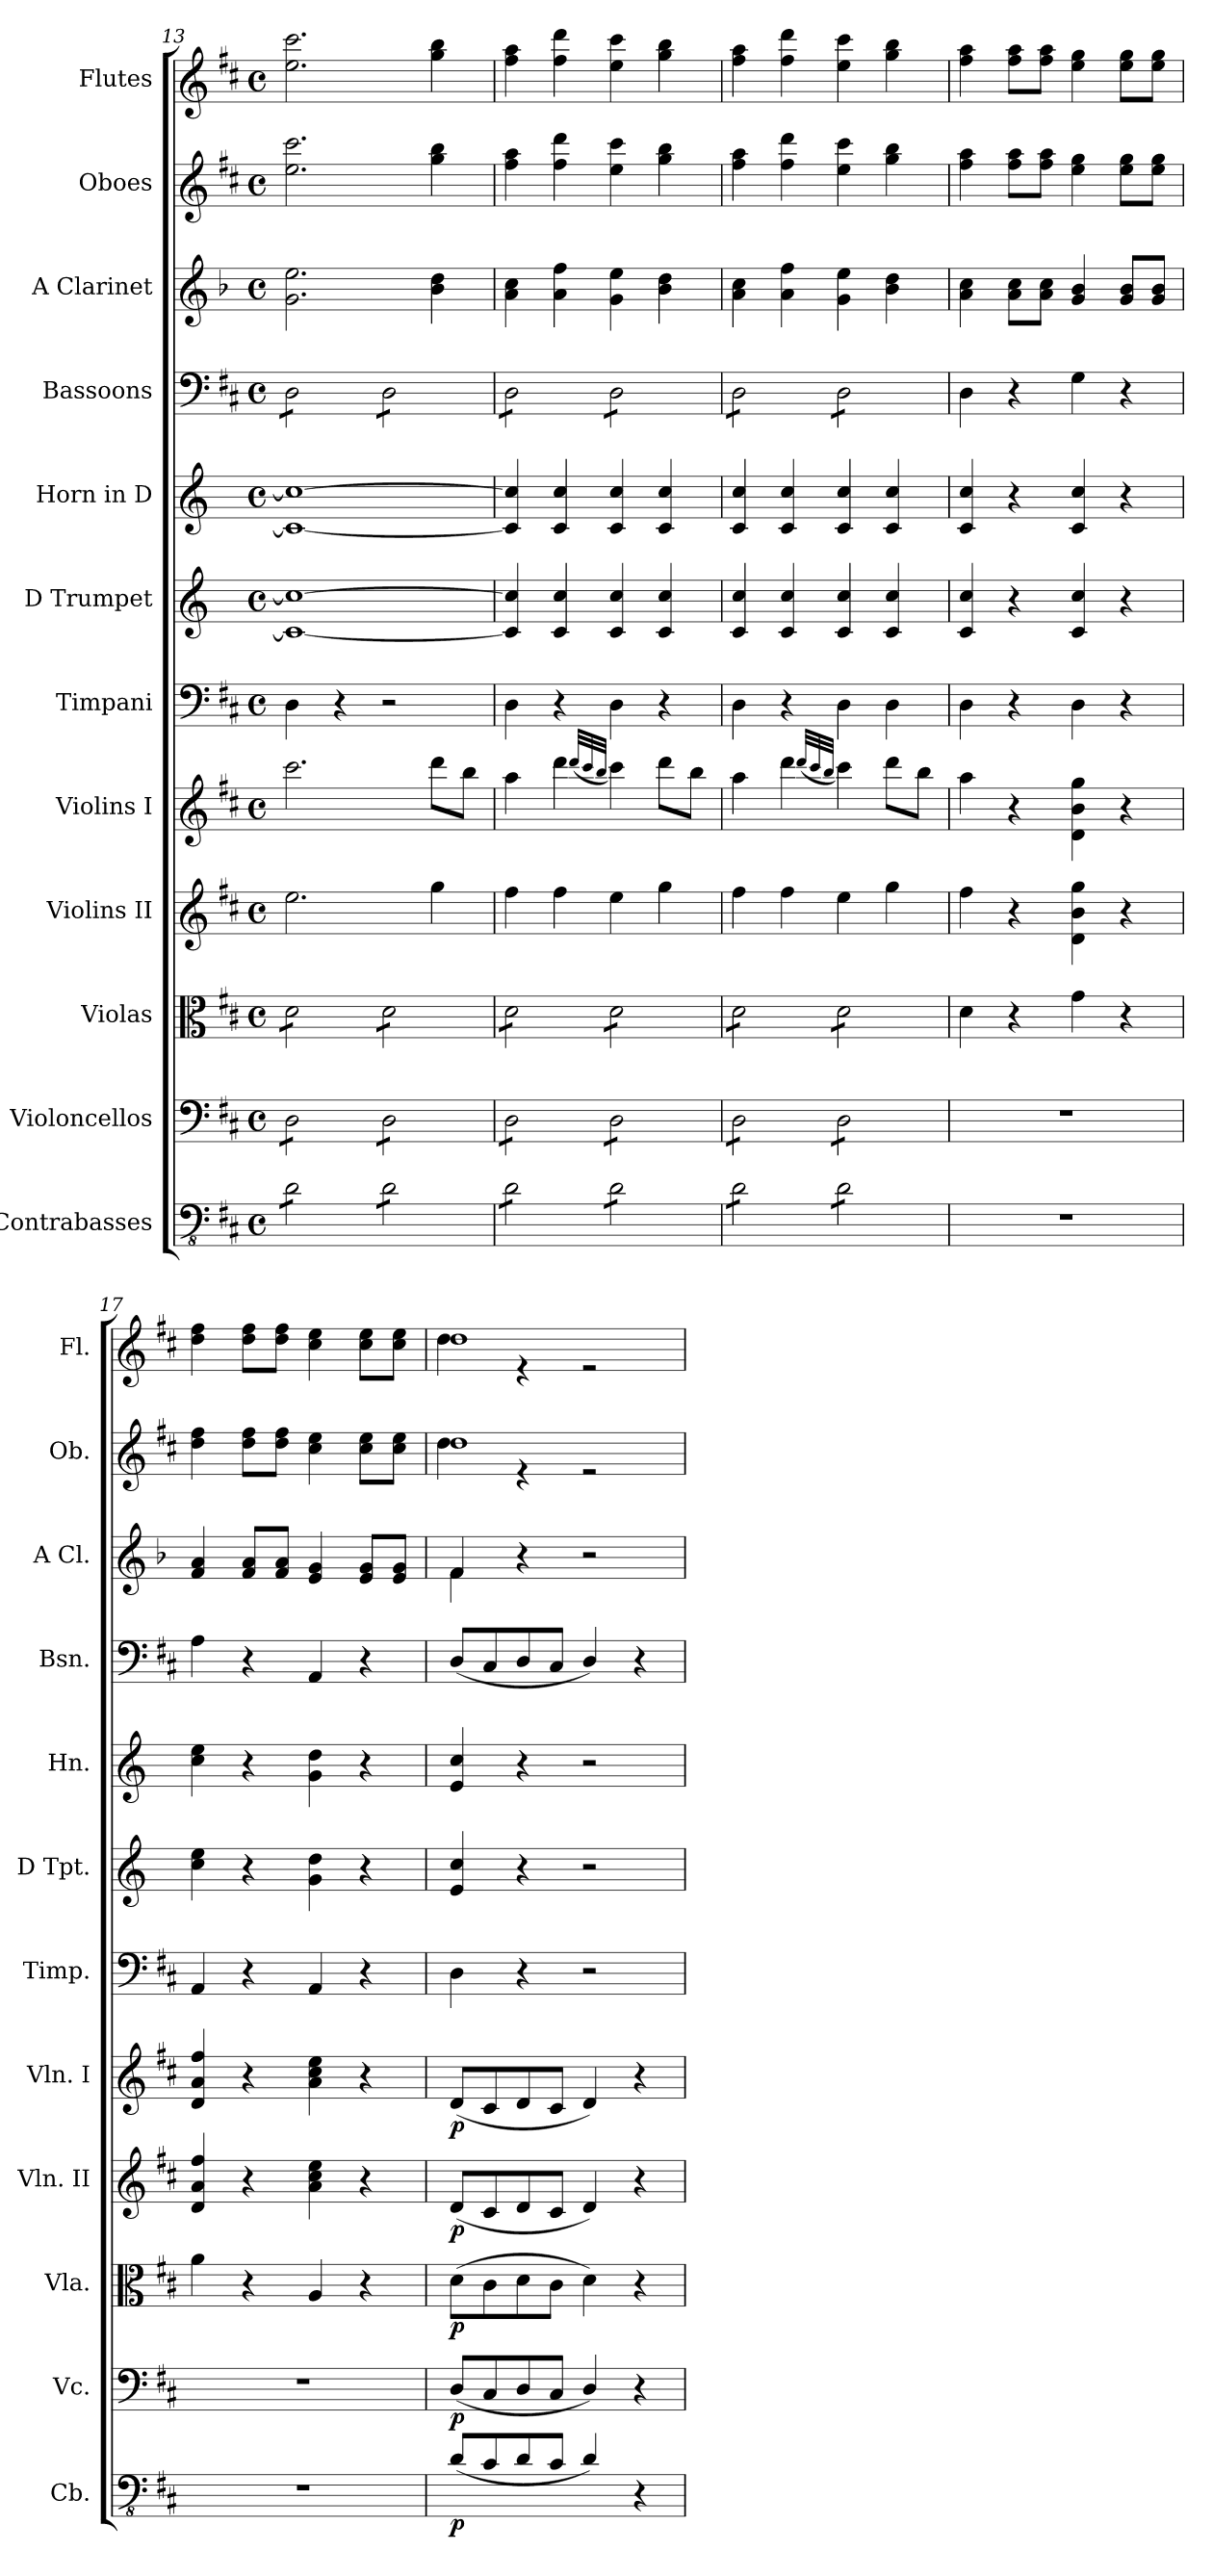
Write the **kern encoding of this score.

**kern	**dynam	**kern	**dynam	**kern	**dynam	**kern	**dynam	**kern	**dynam	**kern	**kern	**kern	**kern	**kern	**kern	**kern
*part12	*part12	*part11	*part11	*part10	*part10	*part9	*part9	*part8	*part8	*part7	*part6	*part5	*part4	*part3	*part2	*part1
*staff12	*staff12	*staff11	*staff11	*staff10	*staff10	*staff9	*staff9	*staff8	*staff8	*staff7	*staff6	*staff5	*staff4	*staff3	*staff2	*staff1
*I"Contrabasses	*	*I"Violoncellos	*	*I"Violas	*	*I"Violins II	*	*I"Violins I	*	*I"Timpani	*I"D Trumpet	*I"Horn in D	*I"Bassoons	*I"A Clarinet	*I"Oboes	*I"Flutes
*I'Cb.	*	*I'Vc.	*	*I'Vla.	*	*I'Vln. II	*	*I'Vln. I	*	*I'Timp.	*I'D Tpt.	*I'Hn.	*I'Bsn.	*I'A Cl.	*I'Ob.	*I'Fl.
*clefFv4	*	*clefF4	*	*clefC3	*	*clefG2	*	*clefG2	*	*clefF4	*clefG2	*clefG2	*clefF4	*clefG2	*clefG2	*clefG2
*ITrd7c12	*	*	*	*	*	*	*	*	*	*	*ITrd-1c-2	*ITrd6c10	*	*ITrd2c3	*	*
*k[f#c#]	*	*k[f#c#]	*	*k[f#c#]	*	*k[f#c#]	*	*k[f#c#]	*	*k[f#c#]	*k[f#c#]	*k[f#c#]	*k[f#c#]	*k[f#c#]	*k[f#c#]	*k[f#c#]
*M4/4	*	*M4/4	*	*M4/4	*	*M4/4	*	*M4/4	*	*M4/4	*M4/4	*M4/4	*M4/4	*M4/4	*M4/4	*M4/4
*met(c)	*	*met(c)	*	*met(c)	*	*met(c)	*	*met(c)	*	*met(c)	*met(c)	*met(c)	*met(c)	*met(c)	*met(c)	*met(c)
=13	=13	=13	=13	=13	=13	=13	=13	=13	=13	=13	=13	=13	=13	=13	=13	=13
*tremolo	*	*	*	*	*	*	*	*	*	*	*	*	*	*	*	*
*	*	*tremolo	*	*	*	*	*	*	*	*	*	*	*	*	*	*
*	*	*	*	*tremolo	*	*	*	*	*	*	*	*	*	*	*	*
*	*	*	*	*	*	*	*	*	*	*	*	*	*tremolo	*	*	*
8DD\L	.	8D\L	.	8d\L	.	2.ee\	.	2.ccc#\	.	4D\	1d_ 1dd_	1D_ 1d_	8D\L	2.e\ 2.cc#\	2.ee\ 2.ccc#\	2.ee\ 2.ccc#\
8DD\	.	8D\	.	8d\	.	.	.	.	.	.	.	.	8D\	.	.	.
8DD\	.	8D\	.	8d\	.	.	.	.	.	4r	.	.	8D\	.	.	.
8DD\J	.	8D\J	.	8d\J	.	.	.	.	.	.	.	.	8D\J	.	.	.
8DD\L	.	8D\L	.	8d\L	.	.	.	.	.	2r	.	.	8D\L	.	.	.
8DD\	.	8D\	.	8d\	.	.	.	.	.	.	.	.	8D\	.	.	.
8DD\	.	8D\	.	8d\	.	4gg\	.	8ddd\L	.	.	.	.	8D\	4g\ 4b\	4gg\ 4bb\	4gg\ 4bb\
8DD\J	.	8D\J	.	8d\J	.	.	.	8bb\J	.	.	.	.	8D\J	.	.	.
=14	=14	=14	=14	=14	=14	=14	=14	=14	=14	=14	=14	=14	=14	=14	=14	=14
8DD\L	.	8D\L	.	8d\L	.	4ff#\	.	4aa\	.	4D\	4d/] 4dd/]	4D/] 4d/]	8D\L	4f#\ 4a\	4ff#\ 4aa\	4ff#\ 4aa\
8DD\	.	8D\	.	8d\	.	.	.	.	.	.	.	.	8D\	.	.	.
8DD\	.	8D\	.	8d\	.	4ff#\	.	4ddd\	.	4r	4d/ 4dd/	4D/ 4d/	8D\	4f#\ 4dd\	4ff#\ 4ddd\	4ff#\ 4ddd\
8DD\J	.	8D\J	.	8d\J	.	.	.	.	.	.	.	.	8D\J	.	.	.
.	.	.	.	.	.	.	.	(<32qddd/LLL	.	.	.	.	.	.	.	.
.	.	.	.	.	.	.	.	32qccc#/	.	.	.	.	.	.	.	.
.	.	.	.	.	.	.	.	32qbb/JJJ	.	.	.	.	.	.	.	.
8DD\L	.	8D\L	.	8d\L	.	4ee\	.	4ccc#\)	.	4D\	4d/ 4dd/	4D/ 4d/	8D\L	4e\ 4cc#\	4ee\ 4ccc#\	4ee\ 4ccc#\
8DD\	.	8D\	.	8d\	.	.	.	.	.	.	.	.	8D\	.	.	.
8DD\	.	8D\	.	8d\	.	4gg\	.	8ddd\L	.	4r	4d/ 4dd/	4D/ 4d/	8D\	4g\ 4b\	4gg\ 4bb\	4gg\ 4bb\
8DD\J	.	8D\J	.	8d\J	.	.	.	8bb\J	.	.	.	.	8D\J	.	.	.
=15	=15	=15	=15	=15	=15	=15	=15	=15	=15	=15	=15	=15	=15	=15	=15	=15
8DD\L	.	8D\L	.	8d\L	.	4ff#\	.	4aa\	.	4D\	4d/ 4dd/	4D/ 4d/	8D\L	4f#\ 4a\	4ff#\ 4aa\	4ff#\ 4aa\
8DD\	.	8D\	.	8d\	.	.	.	.	.	.	.	.	8D\	.	.	.
8DD\	.	8D\	.	8d\	.	4ff#\	.	4ddd\	.	4r	4d/ 4dd/	4D/ 4d/	8D\	4f#\ 4dd\	4ff#\ 4ddd\	4ff#\ 4ddd\
8DD\J	.	8D\J	.	8d\J	.	.	.	.	.	.	.	.	8D\J	.	.	.
.	.	.	.	.	.	.	.	(<32qddd/LLL	.	.	.	.	.	.	.	.
.	.	.	.	.	.	.	.	32qccc#/	.	.	.	.	.	.	.	.
.	.	.	.	.	.	.	.	32qbb/JJJ	.	.	.	.	.	.	.	.
8DD\L	.	8D\L	.	8d\L	.	4ee\	.	4ccc#\)	.	4D\	4d/ 4dd/	4D/ 4d/	8D\L	4e\ 4cc#\	4ee\ 4ccc#\	4ee\ 4ccc#\
8DD\	.	8D\	.	8d\	.	.	.	.	.	.	.	.	8D\	.	.	.
8DD\	.	8D\	.	8d\	.	4gg\	.	8ddd\L	.	4D\	4d/ 4dd/	4D/ 4d/	8D\	4g\ 4b\	4gg\ 4bb\	4gg\ 4bb\
8DD\J	.	8D\J	.	8d\J	.	.	.	8bb\J	.	.	.	.	8D\J	.	.	.
*	*	*	*	*	*	*	*	*	*	*	*	*	*Xtremolo	*	*	*
*	*	*	*	*Xtremolo	*	*	*	*	*	*	*	*	*	*	*	*
*	*	*Xtremolo	*	*	*	*	*	*	*	*	*	*	*	*	*	*
*Xtremolo	*	*	*	*	*	*	*	*	*	*	*	*	*	*	*	*
=16	=16	=16	=16	=16	=16	=16	=16	=16	=16	=16	=16	=16	=16	=16	=16	=16
1r	.	1r	.	4d\	.	4ff#\	.	4aa\	.	4D\	4d/ 4dd/	4D/ 4d/	4D\	4f#\ 4a\	4ff#\ 4aa\	4ff#\ 4aa\
.	.	.	.	4r	.	4r	.	4r	.	4r	4r	4r	4r	8f#\ 8a\L	8ff#\ 8aa\L	8ff#\ 8aa\L
.	.	.	.	.	.	.	.	.	.	.	.	.	.	8f#\ 8a\J	8ff#\ 8aa\J	8ff#\ 8aa\J
.	.	.	.	4g\	.	4d\ 4b\ 4gg\	.	4d\ 4b\ 4gg\	.	4D\	4d/ 4dd/	4D/ 4d/	4G\	4e/ 4g/	4ee\ 4gg\	4ee\ 4gg\
.	.	.	.	4r	.	4r	.	4r	.	4r	4r	4r	4r	8e/ 8g/L	8ee\ 8gg\L	8ee\ 8gg\L
.	.	.	.	.	.	.	.	.	.	.	.	.	.	8e/ 8g/J	8ee\ 8gg\J	8ee\ 8gg\J
=17	=17	=17	=17	=17	=17	=17	=17	=17	=17	=17	=17	=17	=17	=17	=17	=17
1r	.	1r	.	4a\	.	4d/ 4a/ 4ff#/	.	4d/ 4a/ 4ff#/	.	4AA/	4dd\ 4ff#\	4d\ 4f#\	4A\	4d/ 4f#/	4dd\ 4ff#\	4dd\ 4ff#\
.	.	.	.	4r	.	4r	.	4r	.	4r	4r	4r	4r	8d/ 8f#/L	8dd\ 8ff#\L	8dd\ 8ff#\L
.	.	.	.	.	.	.	.	.	.	.	.	.	.	8d/ 8f#/J	8dd\ 8ff#\J	8dd\ 8ff#\J
.	.	.	.	4A/	.	4a\ 4cc#\ 4ee\	.	4a\ 4cc#\ 4ee\	.	4AA/	4a\ 4ee\	4A\ 4e\	4AA/	4c#/ 4e/	4cc#\ 4ee\	4cc#\ 4ee\
.	.	.	.	4r	.	4r	.	4r	.	4r	4r	4r	4r	8c#/ 8e/L	8cc#\ 8ee\L	8cc#\ 8ee\L
.	.	.	.	.	.	.	.	.	.	.	.	.	.	8c#/ 8e/J	8cc#\ 8ee\J	8cc#\ 8ee\J
!!LO:PB:g=z
=18	=18	=18	=18	=18	=18	=18	=18	=18	=18	=18	=18	=18	=18	=18	=18	=18
*	*	*	*	*	*	*	*	*	*	*	*	*	*	*^	*^	*^
!	!LO:DY:b	!	!LO:DY:b	!	!LO:DY:b	!	!LO:DY:b	!	!LO:DY:b	!	!	!	!	!	!	!	!	!	!
(<8DD/L	p	(<8D/L	p	(>8d\L	p	(<8d/L	p	(<8d/L	p	4D\	4f#/ 4dd/	4F#/ 4d/	(<8D/L	4d/	4d\	1dd	4dd\	1dd	4dd\
8CC#/	.	8C#/	.	8c#\	.	8c#/	.	8c#/	.	.	.	.	8C#/	.	.	.	.	.	.
8DD/	.	8D/	.	8d\	.	8d/	.	8d/	.	4r	4r	4r	8D/	4r	4rffyy	.	4r	.	4r
8CC#/J	.	8C#/J	.	8c#\J	.	8c#/J	.	8c#/J	.	.	.	.	8C#/J	.	.	.	.	.	.
4DD/)	.	4D/)	.	4d\)	.	4d/)	.	4d/)	.	2r	2r	2r	4D/)	2r	2rffyy	.	2r	.	2r
4r	.	4r	.	4r	.	4r	.	4r	.	.	.	.	4r	.	.	.	.	.	.
*	*	*	*	*	*	*	*	*	*	*	*	*	*	*v	*v	*	*	*v	*v
*	*	*	*	*	*	*	*	*	*	*	*	*	*	*	*v	*v	*
=	=	=	=	=	=	=	=	=	=	=	=	=	=	=	=	=
*-	*-	*-	*-	*-	*-	*-	*-	*-	*-	*-	*-	*-	*-	*-	*-	*-
